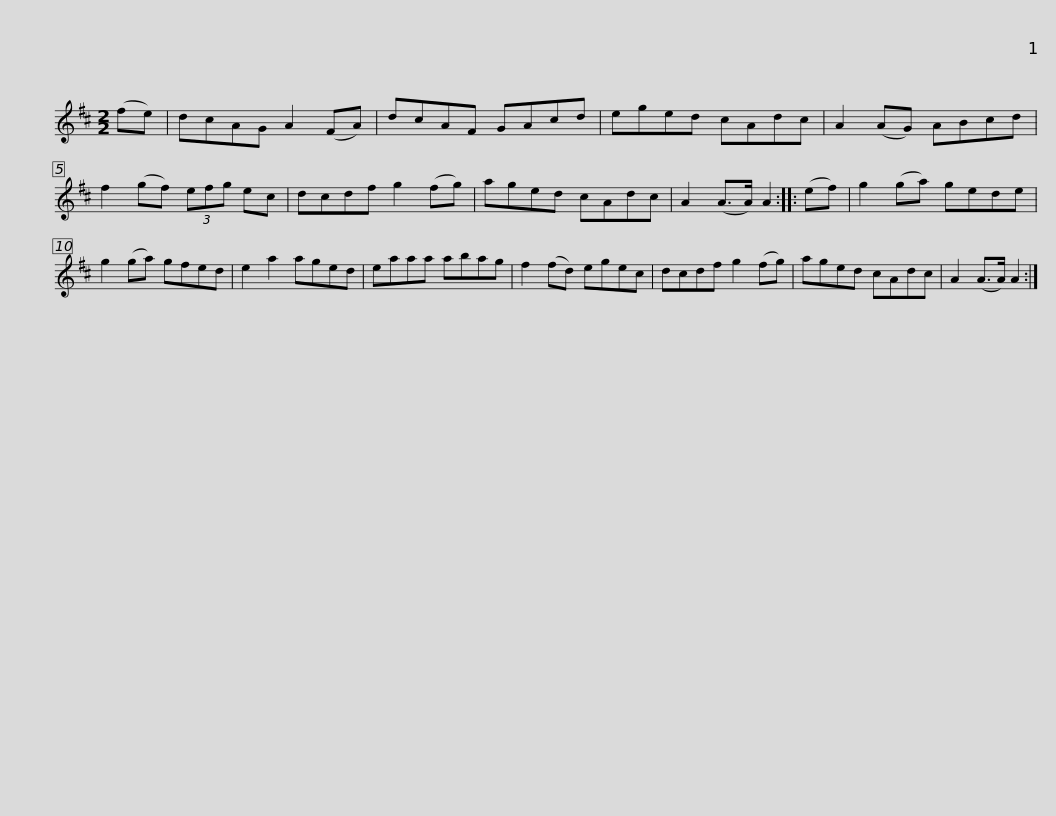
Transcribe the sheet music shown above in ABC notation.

X:1
L:1/8
M:2/2
I:linebreak $
K:D
V:1 treble
V:1
 (fe) | dcAG A2 (FA) | dcAF GAcd | eged cAdc | A2 (AG) ABcd | %5
 f2 (gf) (3efg ec |$ dcdf g2 (fg) | aged cAdc | A2 (A>A) A2 :: (ef) | %10
 g2 (ga) gede | g2 (ga) gfed | e2 a2 aged |$ eaaa abag | f2 (fd) egec | %15
 dcdf g2 (fg) | aged cAdc | A2 (A>A) A2 :| %18
